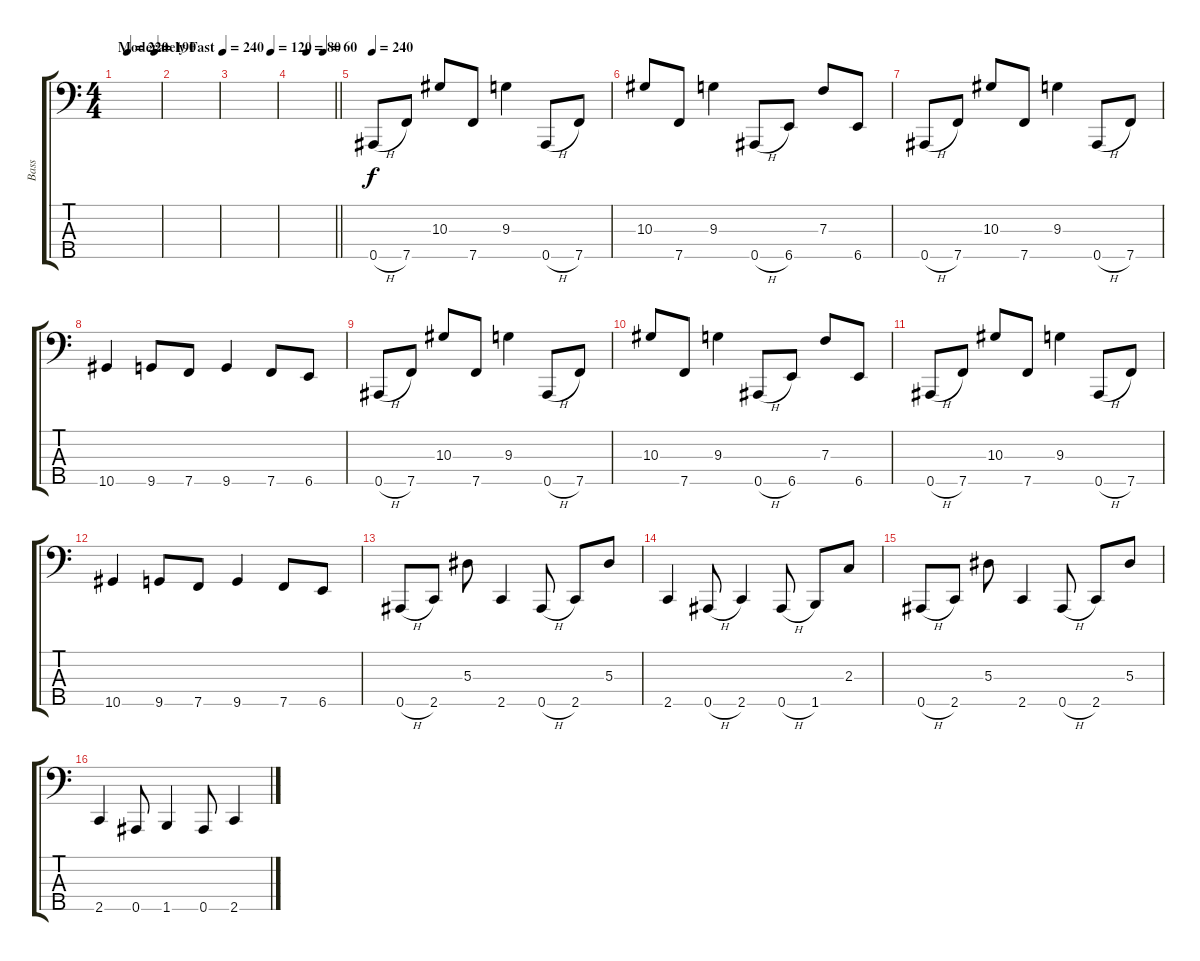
\track ("Bass" "Bass") {instrument electricbasspick}
\staff {score tabs}
\tuning (Ab2 Eb2 Bb1 F1 Bb0) {hide}
\ts (4 4)
\tempo (240 "Moderately Fast")
\tempo 120
\tempo (220 0.25)
\tempo (190 0.875)
\tempo (240 "Moderately Fast")
\clef f4
\ks c
|
|
\tempo (120 0.875)
|
\tempo (80 0.375)
\tempo (60 0.75)
\barLineRight lightlight
|
\tempo 240
0.5{h}.8 7.5.8 10.3.8 7.5.8 9.3.4 0.5{h}.8 7.5.8 |
10.3.8 7.5.8 9.3.4 0.5{h}.8 6.5.8 7.3.8 6.5.8 |
0.5{h}.8 7.5.8 10.3.8 7.5.8 9.3.4 0.5{h}.8 7.5.8 |
10.5.4 9.5.8 7.5.8 9.5.4 7.5.8 6.5.8 |
0.5{h}.8 7.5.8 10.3.8 7.5.8 9.3.4 0.5{h}.8 7.5.8 |
10.3.8 7.5.8 9.3.4 0.5{h}.8 6.5.8 7.3.8 6.5.8 |
0.5{h}.8 7.5.8 10.3.8 7.5.8 9.3.4 0.5{h}.8 7.5.8 |
10.5.4 9.5.8 7.5.8 9.5.4 7.5.8 6.5.8 |
0.5{h}.8 2.5.8 5.3.8 2.5.4 0.5{h}.8 2.5.8 5.3.8 |
2.5.4 0.5{h}.8 2.5.4 0.5{h}.8 1.5.8 2.3.8 |
0.5{h}.8 2.5.8 5.3.8 2.5.4 0.5{h}.8 2.5.8 5.3.8 |
2.5.4 0.5.8 1.5.4 0.5.8 2.5.4
